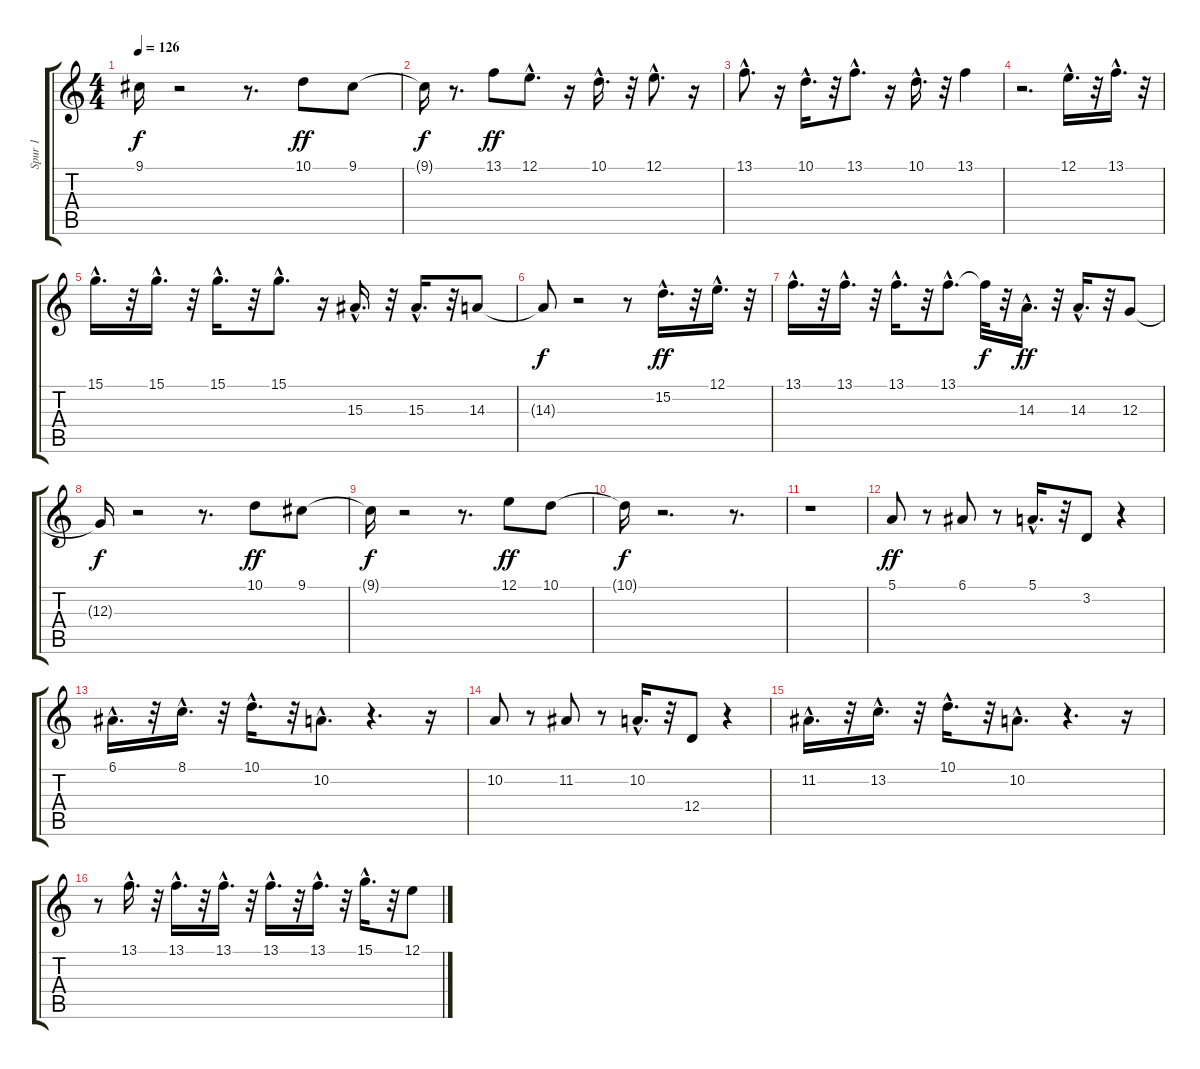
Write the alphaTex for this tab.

\track ("Spur 1" "Spur 1") {instrument flute}
\staff {score tabs}
\tuning (E4 B3 G3 D3 A2 E2) {hide}
\ts (4 4)
\tempo 126
\clef g2
\ks c
9.1{t}.16{dy f} r.2 r.8{d} 10.1.8{dy ff} 9.1.8 |
9.1{t}.16{dy f} r.8{d} 13.1.8{dy ff} 12.1{hac}.8{d} r.16 10.1{hac}.16{d} r.32 12.1{hac}.8{d} r.16 |
13.1{hac}.8{d} r.16 10.1{hac}.16{d} r.32 13.1{hac}.8{d} r.16 10.1{hac}.16{d} r.32 13.1.4 |
r.2{d} 12.1{hac}.16{d} r.32 13.1{hac}.16{d} r.32 |
15.1{hac}.16{d} r.32 15.1{hac}.16{d} r.32 15.1{hac}.16{d} r.32 15.1{hac}.8{d} r.16 15.3{hac}.16{d} r.32 15.3{hac}.16{d} r.32 14.3.8 |
14.3{t}.8{dy f} r.2 r.8 15.2{hac}.16{d dy ff} r.32 12.1{hac}.16{d} r.32 |
13.1{hac}.16{d} r.32 13.1{hac}.16{d} r.32 13.1{hac}.16{d} r.32 13.1{hac}.8{d} 13.1{t}.32{dy f} r.32 14.3{hac}.16{d dy ff} r.32 14.3{hac}.16{d} r.32 12.3.8 |
12.3{t}.16{dy f} r.2 r.8{d} 10.1.8{dy ff} 9.1.8 |
9.1{t}.16{dy f} r.2 r.8{d} 12.1.8{dy ff} 10.1.8 |
10.1{t}.16{dy f} r.2{d} r.8{d} |
r.1 |
5.1.8{dy ff} r.8 6.1.8 r.8 5.1{hac}.16{d} r.32 3.2.8 r.4 |
6.1{hac}.16{d} r.32 8.1{hac}.16{d} r.32 10.1{hac}.16{d} r.32 10.2{hac}.8{d} r.4{d} r.16 |
10.2.8 r.8 11.2.8 r.8 10.2{hac}.16{d} r.32 12.4.8 r.4 |
11.2{hac}.16{d} r.32 13.2{hac}.16{d} r.32 10.1{hac}.16{d} r.32 10.2{hac}.8{d} r.4{d} r.16 |
r.8 13.1{hac}.16{d} r.32 13.1{hac}.16{d} r.32 13.1{hac}.16{d} r.32 13.1{hac}.16{d} r.32 13.1{hac}.16{d} r.32 15.1{hac}.16{d} r.32 12.1.8
